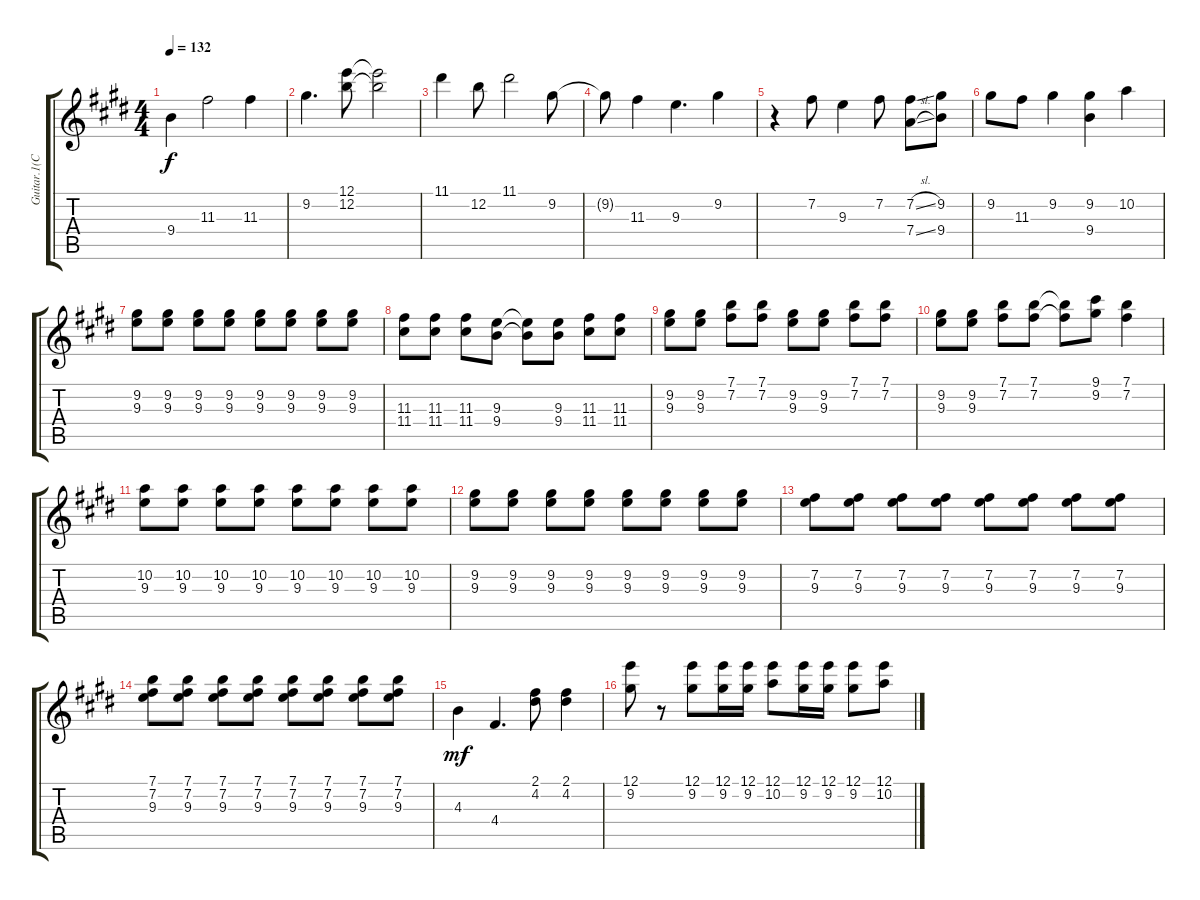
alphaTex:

\track ("Guitar.1(Crunch)" "Guitar.1(C") {instrument overdrivenguitar}
\staff {score tabs}
\tuning (E4 B3 G3 D3 A2 E2) {hide}
\ts (4 4)
\tempo 132
\clef g2
\ks e
9.4.4{dy f} 11.3.2 11.3.4 |
9.2.4{d} (12.1 12.2).8 (12.1{t} 12.2{t}).2 |
11.1.4 12.2.8 11.1.2 9.2.8 |
9.2{t}.8 11.3.4 9.3.4{d} 9.2.4 |
r.4 7.2.8 9.3.4 7.2.8 (7.2{sl} 7.4{sl}).8 (9.2 9.4).8 |
9.2.8 11.3.8 9.2.4 (9.2 9.4).4 10.2.4 |
(9.2 9.3).8 (9.2 9.3).8 (9.2 9.3).8 (9.2 9.3).8 (9.2 9.3).8 (9.2 9.3).8 (9.2 9.3).8 (9.2 9.3).8 |
(11.3 11.4).8 (11.3 11.4).8 (11.3 11.4).8 (9.3 9.4).8 (9.3{t} 9.4{t}).8 (9.3 9.4).8 (11.3 11.4).8 (11.3 11.4).8 |
(9.2 9.3).8 (9.2 9.3).8 (7.1 7.2).8 (7.1 7.2).8 (9.2 9.3).8 (9.2 9.3).8 (7.1 7.2).8 (7.1 7.2).8 |
(9.2 9.3).8 (9.2 9.3).8 (7.1 7.2).8 (7.1 7.2).8 (7.1{t} 7.2{t}).8 (9.1 9.2).8 (7.1 7.2).4 |
(10.2 9.3).8 (10.2 9.3).8 (10.2 9.3).8 (10.2 9.3).8 (10.2 9.3).8 (10.2 9.3).8 (10.2 9.3).8 (10.2 9.3).8 |
(9.2 9.3).8 (9.2 9.3).8 (9.2 9.3).8 (9.2 9.3).8 (9.2 9.3).8 (9.2 9.3).8 (9.2 9.3).8 (9.2 9.3).8 |
(7.2 9.3).8 (7.2 9.3).8 (7.2 9.3).8 (7.2 9.3).8 (7.2 9.3).8 (7.2 9.3).8 (7.2 9.3).8 (7.2 9.3).8 |
(7.1 7.2 9.3).8 (7.1 7.2 9.3).8 (7.1 7.2 9.3).8 (7.1 7.2 9.3).8 (7.1 7.2 9.3).8 (7.1 7.2 9.3).8 (7.1 7.2 9.3).8 (7.1 7.2 9.3).8 |
4.3.4{dy mf} 4.4.4{d} (2.1 4.2).8 (2.1 4.2).4 |
(12.1 9.2).8 r.8 (12.1 9.2).8 (12.1 9.2).16 (12.1 9.2).16 (12.1 10.2).8 (12.1 9.2).16 (12.1 9.2).16 (12.1 9.2).8 (12.1 10.2).8
